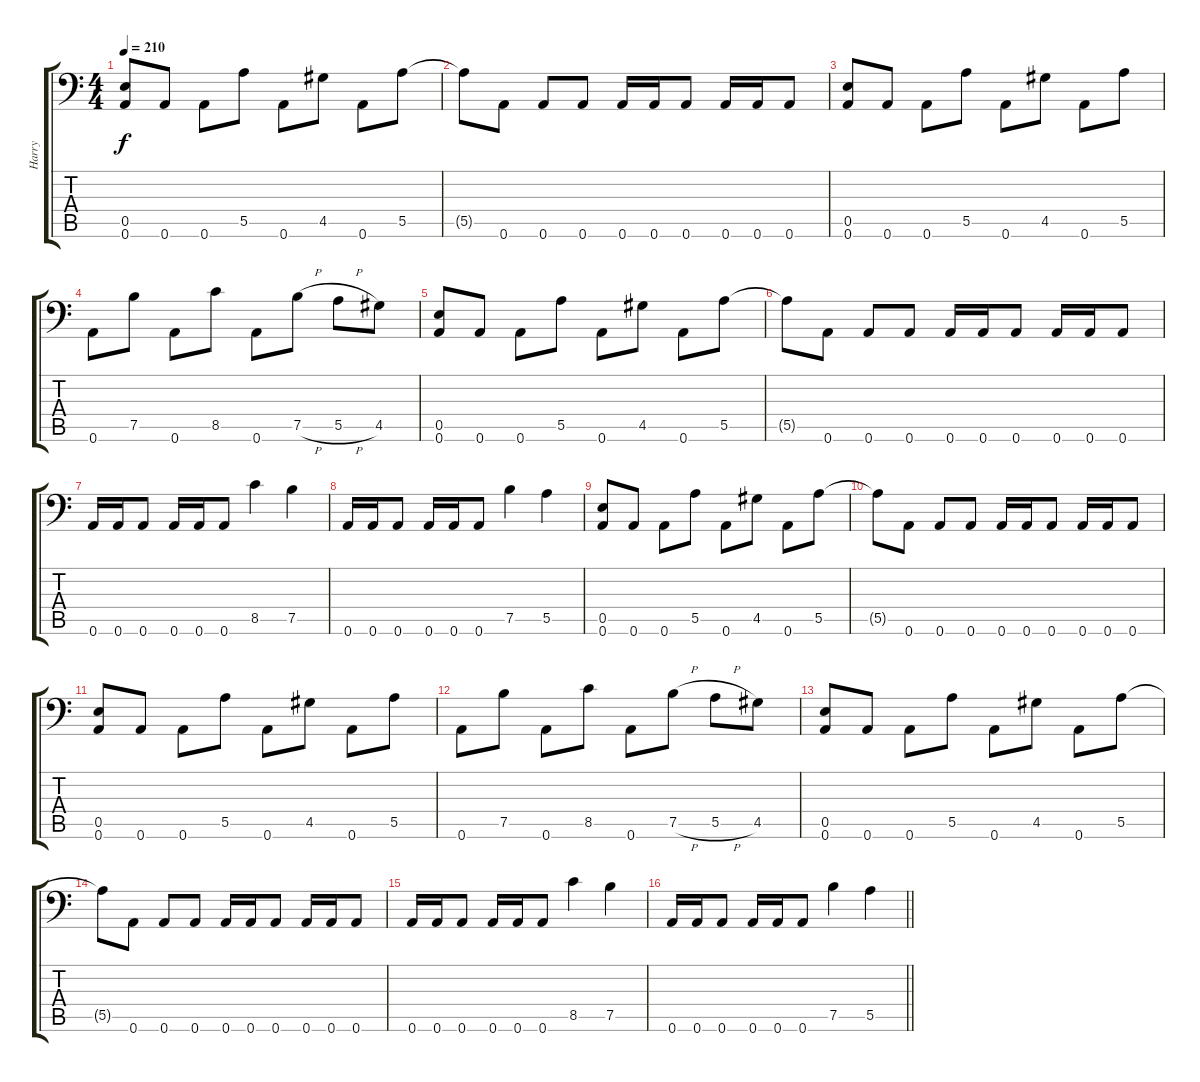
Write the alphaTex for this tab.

\track ("Harry" "Harry") {instrument distortionguitar}
\staff {score tabs}
\tuning (B3 Gb3 D3 A2 E2 A1) {hide}
\ts (4 4)
\tempo 210
\clef f4
\ks c
(0.5 0.6).8{dy f} 0.6.8 0.6.8 5.5.8 0.6.8 4.5.8 0.6.8 5.5.8 |
5.5{t}.8 0.6.8 0.6.8 0.6.8 0.6.16 0.6.16 0.6.8 0.6.16 0.6.16 0.6.8 |
(0.5 0.6).8 0.6.8 0.6.8 5.5.8 0.6.8 4.5.8 0.6.8 5.5.8 |
0.6.8 7.5.8 0.6.8 8.5.8 0.6.8 7.5{h}.8 5.5{h}.8 4.5.8 |
(0.5 0.6).8 0.6.8 0.6.8 5.5.8 0.6.8 4.5.8 0.6.8 5.5.8 |
5.5{t}.8 0.6.8 0.6.8 0.6.8 0.6.16 0.6.16 0.6.8 0.6.16 0.6.16 0.6.8 |
0.6.16 0.6.16 0.6.8 0.6.16 0.6.16 0.6.8 8.5.4 7.5.4 |
0.6.16 0.6.16 0.6.8 0.6.16 0.6.16 0.6.8 7.5.4 5.5.4 |
(0.5 0.6).8 0.6.8 0.6.8 5.5.8 0.6.8 4.5.8 0.6.8 5.5.8 |
5.5{t}.8 0.6.8 0.6.8 0.6.8 0.6.16 0.6.16 0.6.8 0.6.16 0.6.16 0.6.8 |
(0.5 0.6).8 0.6.8 0.6.8 5.5.8 0.6.8 4.5.8 0.6.8 5.5.8 |
0.6.8 7.5.8 0.6.8 8.5.8 0.6.8 7.5{h}.8 5.5{h}.8 4.5.8 |
(0.5 0.6).8 0.6.8 0.6.8 5.5.8 0.6.8 4.5.8 0.6.8 5.5.8 |
5.5{t}.8 0.6.8 0.6.8 0.6.8 0.6.16 0.6.16 0.6.8 0.6.16 0.6.16 0.6.8 |
0.6.16 0.6.16 0.6.8 0.6.16 0.6.16 0.6.8 8.5.4 7.5.4 |
\barLineRight lightlight
0.6.16 0.6.16 0.6.8 0.6.16 0.6.16 0.6.8 7.5.4 5.5.4
